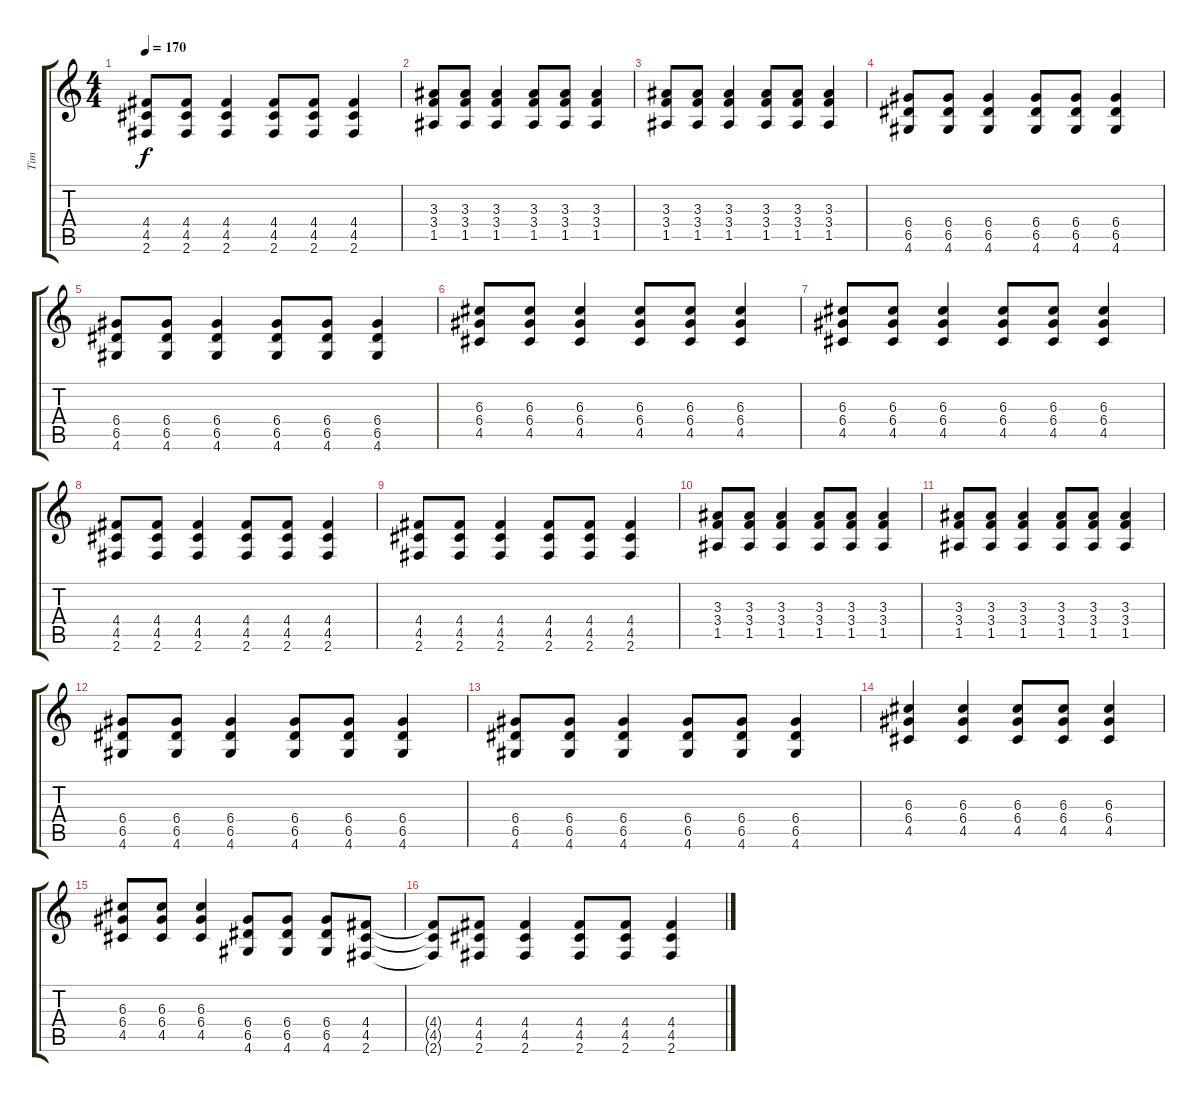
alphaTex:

\track ("Tim" "Tim") {instrument acousticguitarsteel}
\staff {score tabs}
\tuning (E4 B3 G3 D3 A2 E2) {hide}
\ts (4 4)
\tempo 170
\clef g2
\ks c
(4.4 4.5 2.6).8{dy f} (4.4 4.5 2.6).8 (4.4 4.5 2.6).4 (4.4 4.5 2.6).8 (4.4 4.5 2.6).8 (4.4 4.5 2.6).4 |
(3.3 3.4 1.5).8 (3.3 3.4 1.5).8 (3.3 3.4 1.5).4 (3.3 3.4 1.5).8 (3.3 3.4 1.5).8 (3.3 3.4 1.5).4 |
(3.3 3.4 1.5).8 (3.3 3.4 1.5).8 (3.3 3.4 1.5).4 (3.3 3.4 1.5).8 (3.3 3.4 1.5).8 (3.3 3.4 1.5).4 |
(6.4 6.5 4.6).8 (6.4 6.5 4.6).8 (6.4 6.5 4.6).4 (6.4 6.5 4.6).8 (6.4 6.5 4.6).8 (6.4 6.5 4.6).4 |
(6.4 6.5 4.6).8 (6.4 6.5 4.6).8 (6.4 6.5 4.6).4 (6.4 6.5 4.6).8 (6.4 6.5 4.6).8 (6.4 6.5 4.6).4 |
(6.3 6.4 4.5).8 (6.3 6.4 4.5).8 (6.3 6.4 4.5).4 (6.3 6.4 4.5).8 (6.3 6.4 4.5).8 (6.3 6.4 4.5).4 |
(6.3 6.4 4.5).8 (6.3 6.4 4.5).8 (6.3 6.4 4.5).4 (6.3 6.4 4.5).8 (6.3 6.4 4.5).8 (6.3 6.4 4.5).4 |
(4.4 4.5 2.6).8 (4.4 4.5 2.6).8 (4.4 4.5 2.6).4 (4.4 4.5 2.6).8 (4.4 4.5 2.6).8 (4.4 4.5 2.6).4 |
(4.4 4.5 2.6).8 (4.4 4.5 2.6).8 (4.4 4.5 2.6).4 (4.4 4.5 2.6).8 (4.4 4.5 2.6).8 (4.4 4.5 2.6).4 |
(3.3 3.4 1.5).8 (3.3 3.4 1.5).8 (3.3 3.4 1.5).4 (3.3 3.4 1.5).8 (3.3 3.4 1.5).8 (3.3 3.4 1.5).4 |
(3.3 3.4 1.5).8 (3.3 3.4 1.5).8 (3.3 3.4 1.5).4 (3.3 3.4 1.5).8 (3.3 3.4 1.5).8 (3.3 3.4 1.5).4 |
(6.4 6.5 4.6).8 (6.4 6.5 4.6).8 (6.4 6.5 4.6).4 (6.4 6.5 4.6).8 (6.4 6.5 4.6).8 (6.4 6.5 4.6).4 |
(6.4 6.5 4.6).8 (6.4 6.5 4.6).8 (6.4 6.5 4.6).4 (6.4 6.5 4.6).8 (6.4 6.5 4.6).8 (6.4 6.5 4.6).4 |
(6.3 6.4 4.5).4 (6.3 6.4 4.5).4 (6.3 6.4 4.5).8 (6.3 6.4 4.5).8 (6.3 6.4 4.5).4 |
(6.3 6.4 4.5).8 (6.3 6.4 4.5).8 (6.3 6.4 4.5).4 (6.4 6.5 4.6).8 (6.4 6.5 4.6).8 (6.4 6.5 4.6).8 (4.4 4.5 2.6).8 |
(4.4{t} 4.5{t} 2.6{t}).8 (4.4 4.5 2.6).8 (4.4 4.5 2.6).4 (4.4 4.5 2.6).8 (4.4 4.5 2.6).8 (4.4 4.5 2.6).4
